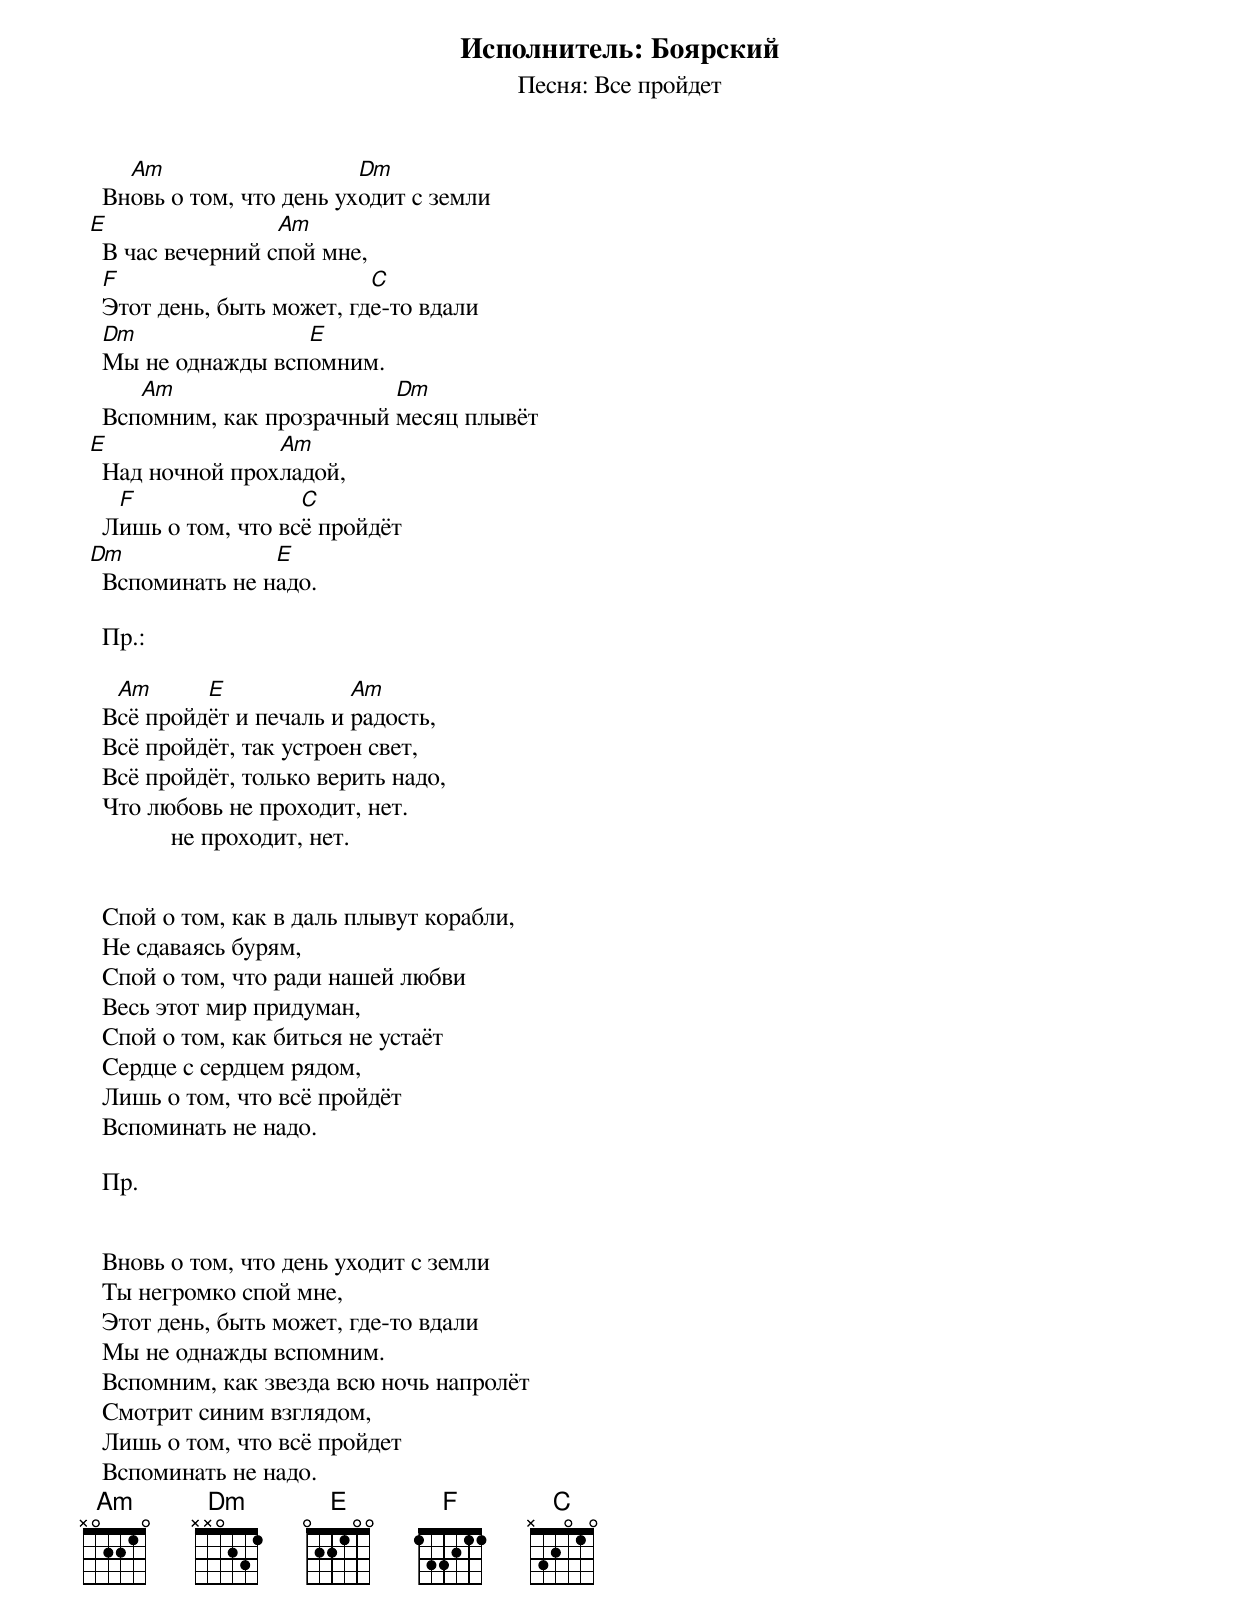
Исполнитель: Боярский
Песня: Все пройдет


     Am                    Dm
   Вновь о том, что день уходит с земли
 E                 Am
   В час вечерний спой мне,
   F                        C
   Этот день, быть может, где-то вдали
   Dm               E
   Мы не однажды вспомним.
      Am                    Dm
   Вспомним, как прозрачный месяц плывёт
 E                Am
   Над ночной прохладой,
    F                C
   Лишь о том, что всё пройдёт
 Dm               E
   Вспоминать не надо.

   Пр.:

    Am      E             Am
   Всё пройдёт и печаль и радость,
   Всё пройдёт, так устроен свет,
   Всё пройдёт, только верить надо,
   Что любовь не проходит, нет.
              не проходит, нет.


   Спой о том, как в даль плывут корабли,
   Не сдаваясь бурям,
   Спой о том, что ради нашей любви
   Весь этот мир придуман,
   Спой о том, как биться не устаёт
   Сердце с сердцем рядом,
   Лишь о том, что всё пройдёт
   Вспоминать не надо.

   Пр.


   Вновь о том, что день уходит с земли
   Ты негромко спой мне,
   Этот день, быть может, где-то вдали
   Мы не однажды вспомним.
   Вспомним, как звезда всю ночь напролёт
   Смотрит синим взглядом,
   Лишь о том, что всё пройдет
   Вспоминать не надо.
